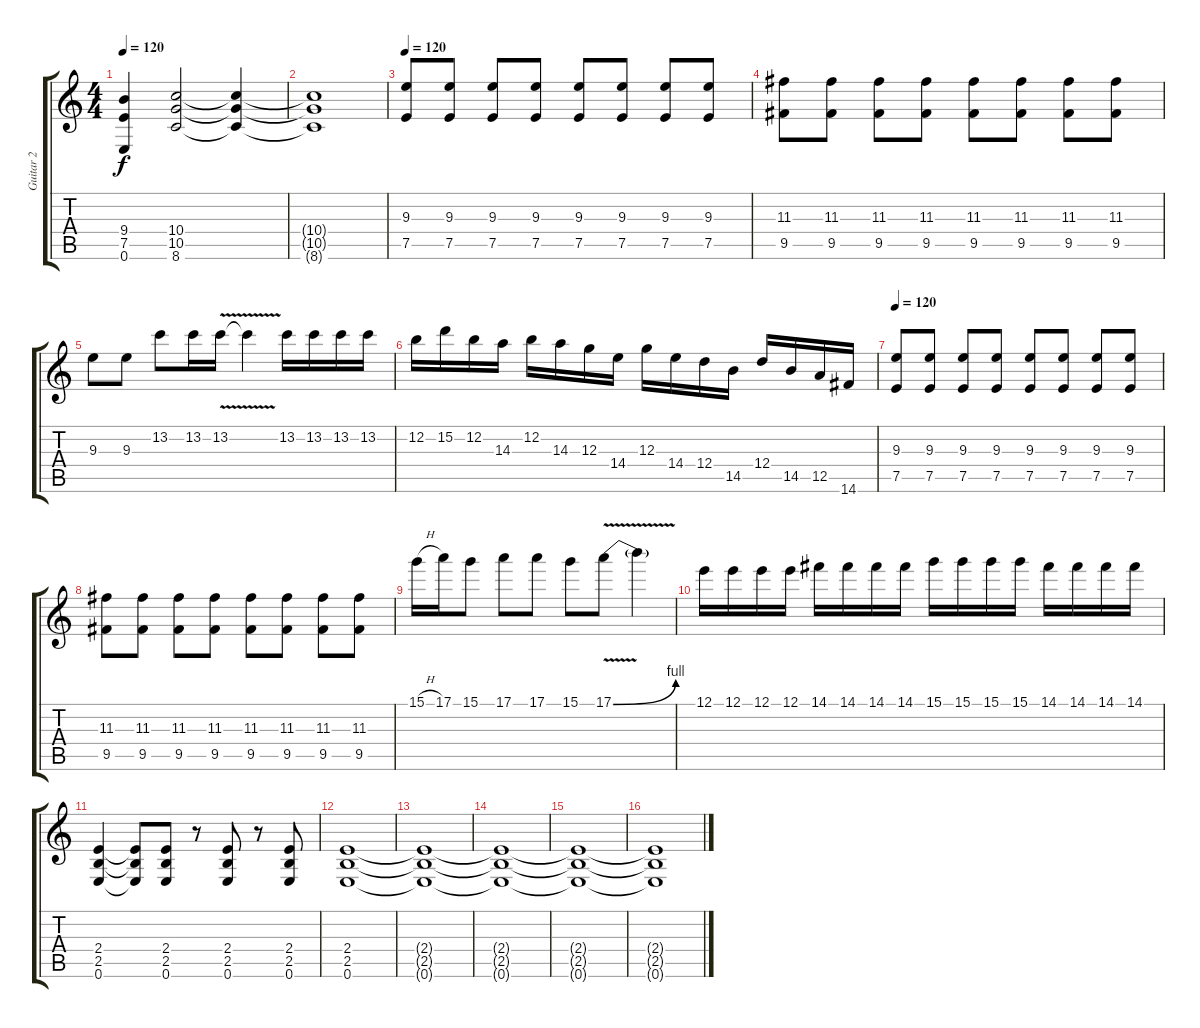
\track ("Guitar 2" "Guitar 2") {instrument distortionguitar}
\staff {score tabs}
\tuning (E4 B3 G3 D3 A2 E2) {hide}
\ts (4 4)
\tempo 120
\clef g2
\ks c
(9.4 7.5 0.6).4{dy f} (10.4 10.5 8.6).2 (10.4{t} 10.5{t} 8.6{t}).4 |
(10.4{t} 10.5{t} 8.6{t}).1 |
\tempo 120
(9.3 7.5).8 (9.3 7.5).8 (9.3 7.5).8 (9.3 7.5).8 (9.3 7.5).8 (9.3 7.5).8 (9.3 7.5).8 (9.3 7.5).8 |
(11.3 9.5).8 (11.3 9.5).8 (11.3 9.5).8 (11.3 9.5).8 (11.3 9.5).8 (11.3 9.5).8 (11.3 9.5).8 (11.3 9.5).8 |
9.3.8 9.3.8 13.2.8 13.2.16 13.2{v}.16 13.2{t}.4 13.2.16 13.2.16 13.2.16 13.2.16 |
12.2.16 15.2.16 12.2.16 14.3.16 12.2.16 14.3.16 12.3.16 14.4.16 12.3.16 14.4.16 12.4.16 14.5.16 12.4.16 14.5.16 12.5.16 14.6.16 |
\tempo 120
(9.3 7.5).8 (9.3 7.5).8 (9.3 7.5).8 (9.3 7.5).8 (9.3 7.5).8 (9.3 7.5).8 (9.3 7.5).8 (9.3 7.5).8 |
(11.3 9.5).8 (11.3 9.5).8 (11.3 9.5).8 (11.3 9.5).8 (11.3 9.5).8 (11.3 9.5).8 (11.3 9.5).8 (11.3 9.5).8 |
15.1{h}.16 17.1.16 15.1.8 17.1.8 17.1.8 15.1.8 17.1{be (bend 0 0 60 4) v}.8 17.1{t}.4 |
12.1.16 12.1.16 12.1.16 12.1.16 14.1.16 14.1.16 14.1.16 14.1.16 15.1.16 15.1.16 15.1.16 15.1.16 14.1.16 14.1.16 14.1.16 14.1.16 |
(2.4 2.5 0.6).4 (2.4{t} 2.5{t} 0.6{t}).8 (2.4 2.5 0.6).8 r.8 (2.4 2.5 0.6).8 r.8 (2.4 2.5 0.6).8 |
(2.4 2.5 0.6).1 |
(2.4{t} 2.5{t} 0.6{t}).1 |
(2.4{t} 2.5{t} 0.6{t}).1 |
(2.4{t} 2.5{t} 0.6{t}).1 |
(2.4{t} 2.5{t} 0.6{t}).1
